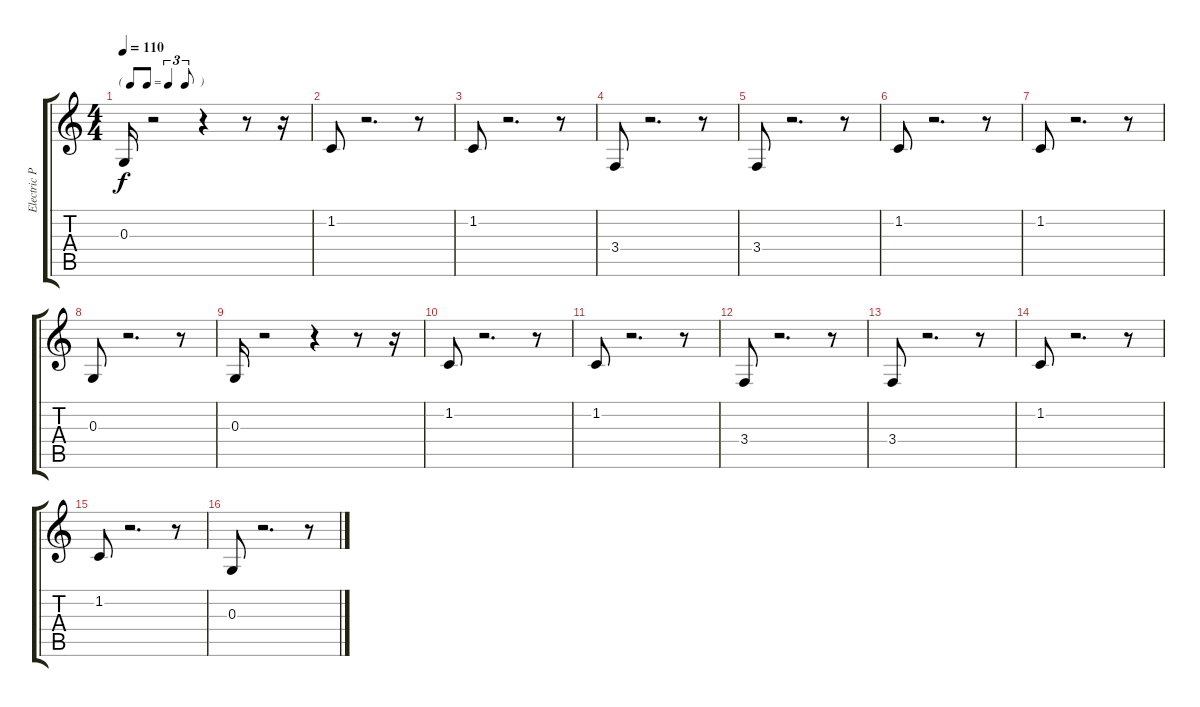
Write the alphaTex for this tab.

\track ("Electric Piano 1" "Electric P") {instrument electricpiano1}
\staff {score tabs}
\tuning (E4 B3 G3 D3 A2 E2) {hide}
\ts (4 4)
\tf triplet8th
\tempo 110
\clef g2
\ks c
0.3.16{dy f} r.2 r.4 r.8 r.16 |
1.2.8 r.2{d} r.8 |
1.2.8 r.2{d} r.8 |
3.4.8 r.2{d} r.8 |
3.4.8 r.2{d} r.8 |
1.2.8 r.2{d} r.8 |
1.2.8 r.2{d} r.8 |
0.3.8 r.2{d} r.8 |
0.3.16 r.2 r.4 r.8 r.16 |
1.2.8 r.2{d} r.8 |
1.2.8 r.2{d} r.8 |
3.4.8 r.2{d} r.8 |
3.4.8 r.2{d} r.8 |
1.2.8 r.2{d} r.8 |
1.2.8 r.2{d} r.8 |
0.3.8 r.2{d} r.8
